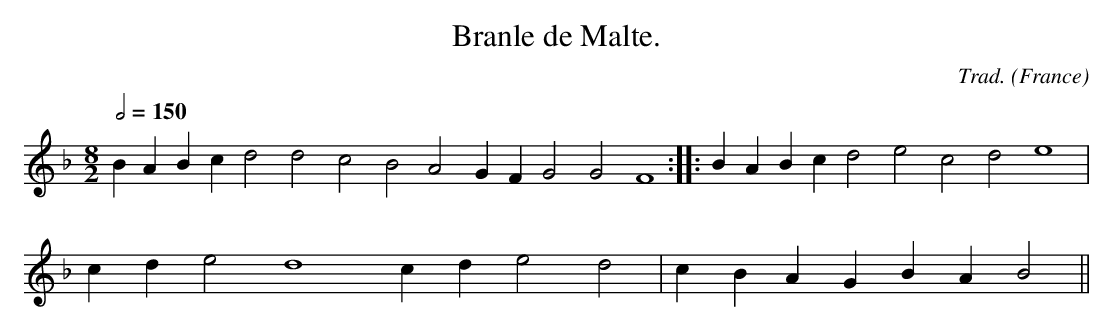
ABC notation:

X:1
T:Branle de Malte.
C:Trad.
O:France
M:8/2
L:1/4
Q:1/2=150
K:F
BABc d2d2 c2B2 A2GF G2G2 F4 :: BABc d2e2 c2d2 e4 |
cde2 d4 cd e2d2 | cBAG BAB2 ||
